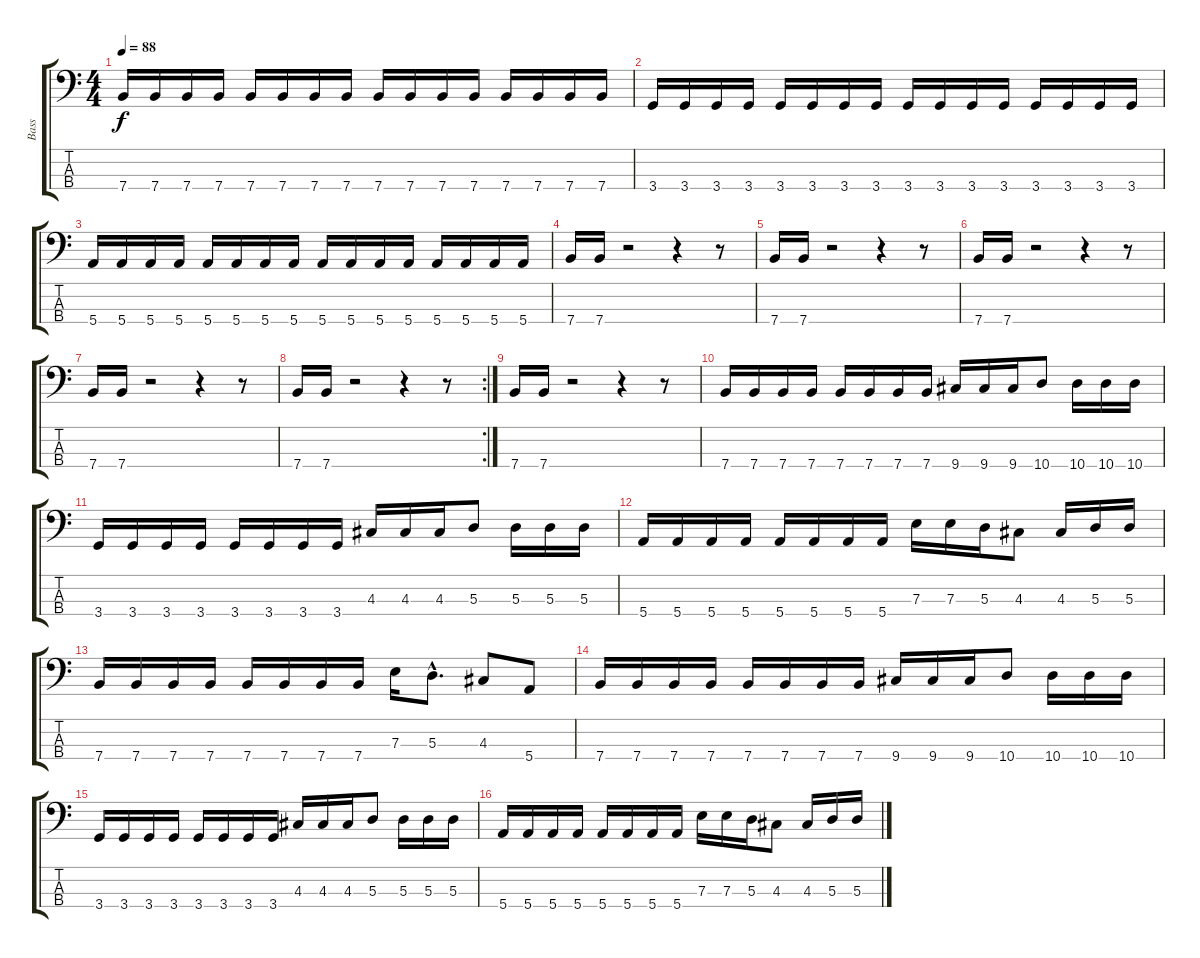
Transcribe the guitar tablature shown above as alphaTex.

\track ("Bass" "Bass") {instrument electricbasspick}
\staff {score tabs}
\tuning (G2 D2 A1 E1) {hide}
\ts (4 4)
\tempo 88
\clef f4
\ks c
7.4.16{dy f} 7.4.16 7.4.16 7.4.16 7.4.16 7.4.16 7.4.16 7.4.16 7.4.16 7.4.16 7.4.16 7.4.16 7.4.16 7.4.16 7.4.16 7.4.16 |
3.4.16 3.4.16 3.4.16 3.4.16 3.4.16 3.4.16 3.4.16 3.4.16 3.4.16 3.4.16 3.4.16 3.4.16 3.4.16 3.4.16 3.4.16 3.4.16 |
5.4.16 5.4.16 5.4.16 5.4.16 5.4.16 5.4.16 5.4.16 5.4.16 5.4.16 5.4.16 5.4.16 5.4.16 5.4.16 5.4.16 5.4.16 5.4.16 |
7.4.16 7.4.16 r.2 r.4 r.8 |
7.4.16 7.4.16 r.2 r.4 r.8 |
7.4.16 7.4.16 r.2 r.4 r.8 |
7.4.16 7.4.16 r.2 r.4 r.8 |
\rc 2
7.4.16 7.4.16 r.2 r.4 r.8 |
7.4.16 7.4.16 r.2 r.4 r.8 |
7.4.16 7.4.16 7.4.16 7.4.16 7.4.16 7.4.16 7.4.16 7.4.16 9.4.16 9.4.16 9.4.16 10.4.8 10.4.16 10.4.16 10.4.16 |
3.4.16 3.4.16 3.4.16 3.4.16 3.4.16 3.4.16 3.4.16 3.4.16 4.3.16 4.3.16 4.3.16 5.3.8 5.3.16 5.3.16 5.3.16 |
5.4.16 5.4.16 5.4.16 5.4.16 5.4.16 5.4.16 5.4.16 5.4.16 7.3.16 7.3.16 5.3.16 4.3.8 4.3.16 5.3.16 5.3.16 |
7.4.16 7.4.16 7.4.16 7.4.16 7.4.16 7.4.16 7.4.16 7.4.16 7.3.16 5.3{hac}.8{d} 4.3.8 5.4.8 |
7.4.16 7.4.16 7.4.16 7.4.16 7.4.16 7.4.16 7.4.16 7.4.16 9.4.16 9.4.16 9.4.16 10.4.8 10.4.16 10.4.16 10.4.16 |
3.4.16 3.4.16 3.4.16 3.4.16 3.4.16 3.4.16 3.4.16 3.4.16 4.3.16 4.3.16 4.3.16 5.3.8 5.3.16 5.3.16 5.3.16 |
5.4.16 5.4.16 5.4.16 5.4.16 5.4.16 5.4.16 5.4.16 5.4.16 7.3.16 7.3.16 5.3.16 4.3.8 4.3.16 5.3.16 5.3.16
